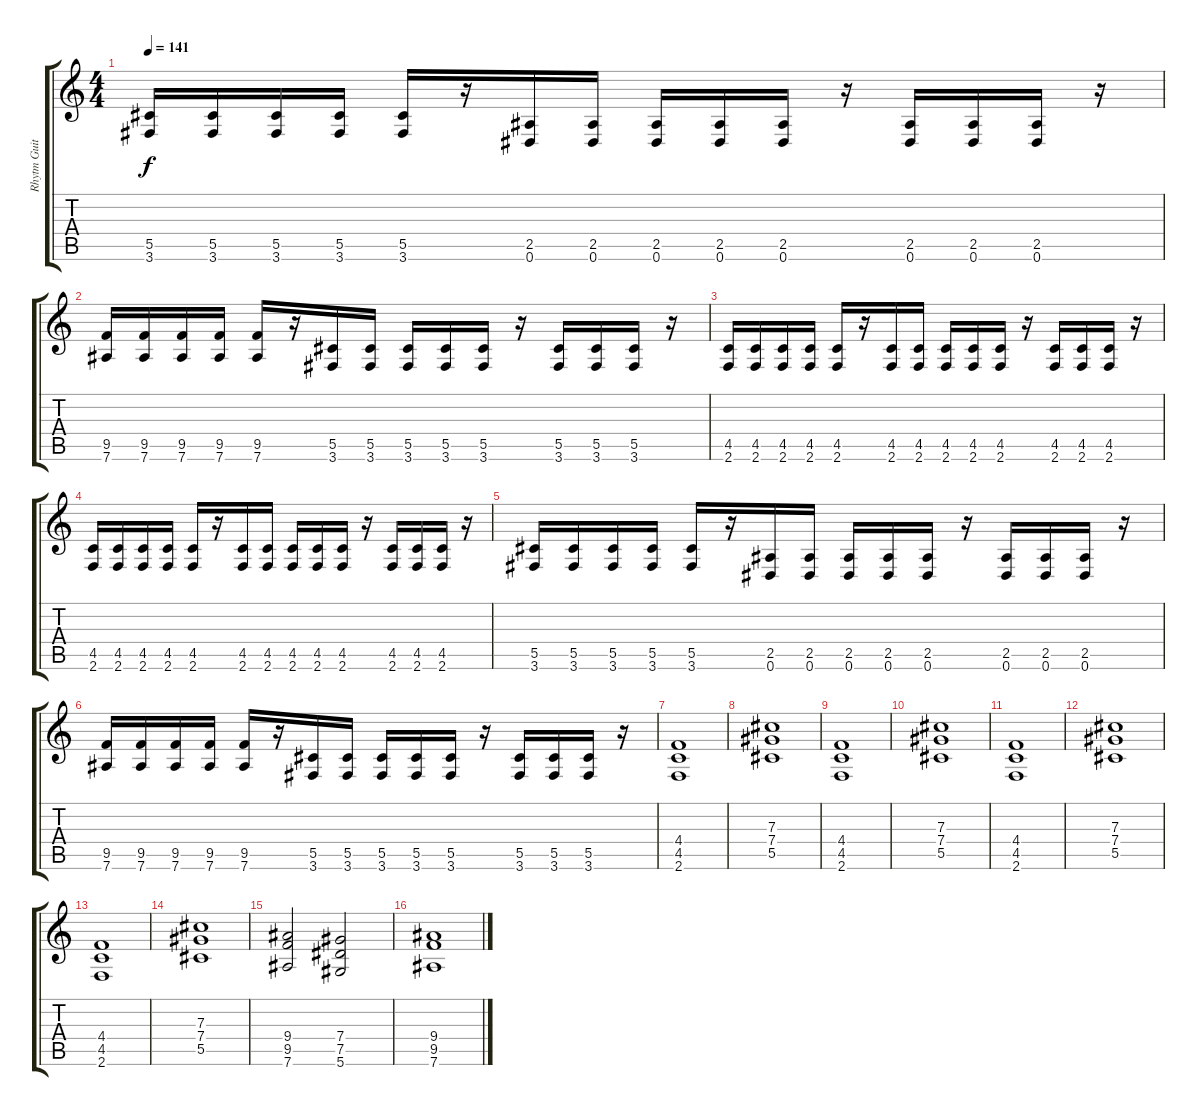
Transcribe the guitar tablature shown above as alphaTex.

\track ("Rhytm Guitar" "Rhytm Guit") {instrument distortionguitar}
\staff {score tabs}
\tuning (Eb4 Bb3 Gb3 Db3 Ab2 Eb2) {hide}
\ts (4 4)
\tempo 141
\clef g2
\ks c
(5.5 3.6).16{dy f} (5.5 3.6).16 (5.5 3.6).16 (5.5 3.6).16 (5.5 3.6).16 r.16 (2.5 0.6).16 (2.5 0.6).16 (2.5 0.6).16 (2.5 0.6).16 (2.5 0.6).16 r.16 (2.5 0.6).16 (2.5 0.6).16 (2.5 0.6).16 r.16 |
(9.5 7.6).16 (9.5 7.6).16 (9.5 7.6).16 (9.5 7.6).16 (9.5 7.6).16 r.16 (5.5 3.6).16 (5.5 3.6).16 (5.5 3.6).16 (5.5 3.6).16 (5.5 3.6).16 r.16 (5.5 3.6).16 (5.5 3.6).16 (5.5 3.6).16 r.16 |
(4.5 2.6).16 (4.5 2.6).16 (4.5 2.6).16 (4.5 2.6).16 (4.5 2.6).16 r.16 (4.5 2.6).16 (4.5 2.6).16 (4.5 2.6).16 (4.5 2.6).16 (4.5 2.6).16 r.16 (4.5 2.6).16 (4.5 2.6).16 (4.5 2.6).16 r.16 |
(4.5 2.6).16 (4.5 2.6).16 (4.5 2.6).16 (4.5 2.6).16 (4.5 2.6).16 r.16 (4.5 2.6).16 (4.5 2.6).16 (4.5 2.6).16 (4.5 2.6).16 (4.5 2.6).16 r.16 (4.5 2.6).16 (4.5 2.6).16 (4.5 2.6).16 r.16 |
(5.5 3.6).16 (5.5 3.6).16 (5.5 3.6).16 (5.5 3.6).16 (5.5 3.6).16 r.16 (2.5 0.6).16 (2.5 0.6).16 (2.5 0.6).16 (2.5 0.6).16 (2.5 0.6).16 r.16 (2.5 0.6).16 (2.5 0.6).16 (2.5 0.6).16 r.16 |
(9.5 7.6).16 (9.5 7.6).16 (9.5 7.6).16 (9.5 7.6).16 (9.5 7.6).16 r.16 (5.5 3.6).16 (5.5 3.6).16 (5.5 3.6).16 (5.5 3.6).16 (5.5 3.6).16 r.16 (5.5 3.6).16 (5.5 3.6).16 (5.5 3.6).16 r.16 |
(4.4 4.5 2.6).1 |
(7.3 7.4 5.5).1 |
(4.4 4.5 2.6).1 |
(7.3 7.4 5.5).1 |
(4.4 4.5 2.6).1 |
(7.3 7.4 5.5).1 |
(4.4 4.5 2.6).1 |
(7.3 7.4 5.5).1 |
(9.4 9.5 7.6).2 (7.4 7.5 5.6).2 |
(9.4 9.5 7.6).1
